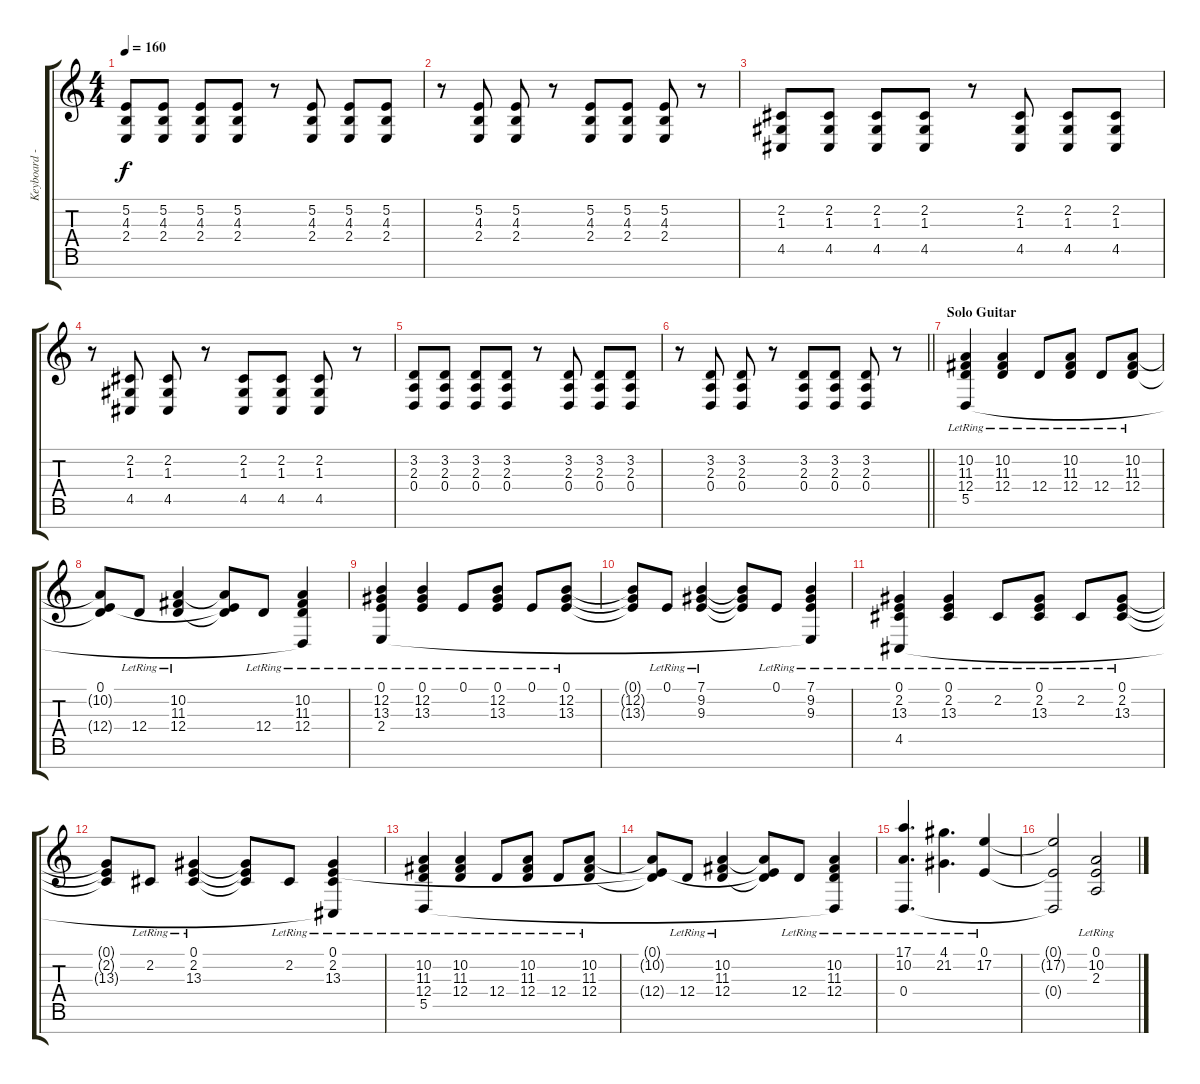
\track ("Keyboard - Kevin" "Keyboard -") {instrument acousticgrandpiano}
\staff {score tabs}
\tuning (E4 B3 G3 D3 A2 E2 B1) {hide}
\ts (4 4)
\tempo 160
\clef g2
\ks c
(5.2 4.3 2.4).8{dy f} (5.2 4.3 2.4).8 (5.2 4.3 2.4).8 (5.2 4.3 2.4).8 r.8 (5.2 4.3 2.4).8 (5.2 4.3 2.4).8 (5.2 4.3 2.4).8 |
r.8 (5.2 4.3 2.4).8 (5.2 4.3 2.4).8 r.8 (5.2 4.3 2.4).8 (5.2 4.3 2.4).8 (5.2 4.3 2.4).8 r.8 |
(2.2 1.3 4.5).8 (2.2 1.3 4.5).8 (2.2 1.3 4.5).8 (2.2 1.3 4.5).8 r.8 (2.2 1.3 4.5).8 (2.2 1.3 4.5).8 (2.2 1.3 4.5).8 |
r.8 (2.2 1.3 4.5).8 (2.2 1.3 4.5).8 r.8 (2.2 1.3 4.5).8 (2.2 1.3 4.5).8 (2.2 1.3 4.5).8 r.8 |
(3.2 2.3 0.4).8 (3.2 2.3 0.4).8 (3.2 2.3 0.4).8 (3.2 2.3 0.4).8 r.8 (3.2 2.3 0.4).8 (3.2 2.3 0.4).8 (3.2 2.3 0.4).8 |
\barLineRight lightlight
r.8 (3.2 2.3 0.4).8 (3.2 2.3 0.4).8 r.8 (3.2 2.3 0.4).8 (3.2 2.3 0.4).8 (3.2 2.3 0.4).8 r.8 |
\section ("" "Solo Guitar")
(10.2{lr} 11.3{lr} 12.4{lr} 5.5{lr}).4 (10.2{lr} 11.3{lr} 12.4{lr}).4 12.4{lr}.8 (10.2{lr} 11.3{lr} 12.4{lr}).8 12.4{lr}.8 (10.2{lr} 11.3{lr} 12.4{lr}).8 |
(0.1 10.2{t} 12.4{t}).8 12.4{lr}.8 (10.2{lr} 11.3{lr} 12.4{lr}).4 (0.1{t} 10.2{t} 12.4{t}).8 12.4{lr}.8 (10.2{lr} 11.3{lr} 12.4{lr} 5.5{t}).4 |
(0.1{lr} 12.2{lr} 13.3{lr} 2.4{lr}).4 (0.1{lr} 12.2{lr} 13.3{lr}).4 0.1{lr}.8 (0.1{lr} 12.2{lr} 13.3{lr}).8 0.1{lr}.8 (0.1{lr} 12.2{lr} 13.3{lr}).8 |
(0.1{t} 12.2{t} 13.3{t}).8 0.1{lr}.8 (7.1{lr} 9.2{lr} 9.3{lr}).4 (7.1{t} 9.2{t} 9.3{t}).8 0.1{lr}.8 (7.1{lr} 9.2{lr} 9.3{lr} 2.4{t}).4 |
(0.1{lr} 2.2{lr} 13.3{lr} 4.5).4 (0.1{lr} 2.2{lr} 13.3{lr}).4 2.2{lr}.8 (0.1{lr} 2.2{lr} 13.3{lr}).8 2.2{lr}.8 (0.1{lr} 2.2{lr} 13.3{lr}).8 |
(0.1{t} 2.2{t} 13.3{t}).8 2.2{lr}.8 (0.1{lr} 2.2{lr} 13.3{lr}).4 (0.1{t} 2.2{t} 13.3{t}).8 2.2{lr}.8 (0.1{lr} 2.2{lr} 13.3{lr} 4.5{t}).4 |
(10.2{lr} 11.3{lr} 12.4{lr} 5.5{lr}).4 (10.2{lr} 11.3{lr} 12.4{lr}).4 12.4{lr}.8 (10.2{lr} 11.3{lr} 12.4{lr}).8 12.4{lr}.8 (10.2{lr} 11.3{lr} 12.4{lr}).8 |
(0.1{t} 10.2{t} 12.4{t}).8 12.4{lr}.8 (10.2{lr} 11.3{lr} 12.4{lr}).4 (0.1{t} 10.2{t} 12.4{t}).8 12.4{lr}.8 (10.2{lr} 11.3{lr} 12.4{lr} 5.5{t}).4 |
(17.1{lr} 10.2{lr} 0.4{lr}).4{d} (4.1{lr} 21.2{lr}).4{d} (0.1{lr} 17.2{lr}).4 |
(0.1{t} 17.2{t} 0.4{t}).2 (0.1{lr} 10.2 2.3{lr}).2
